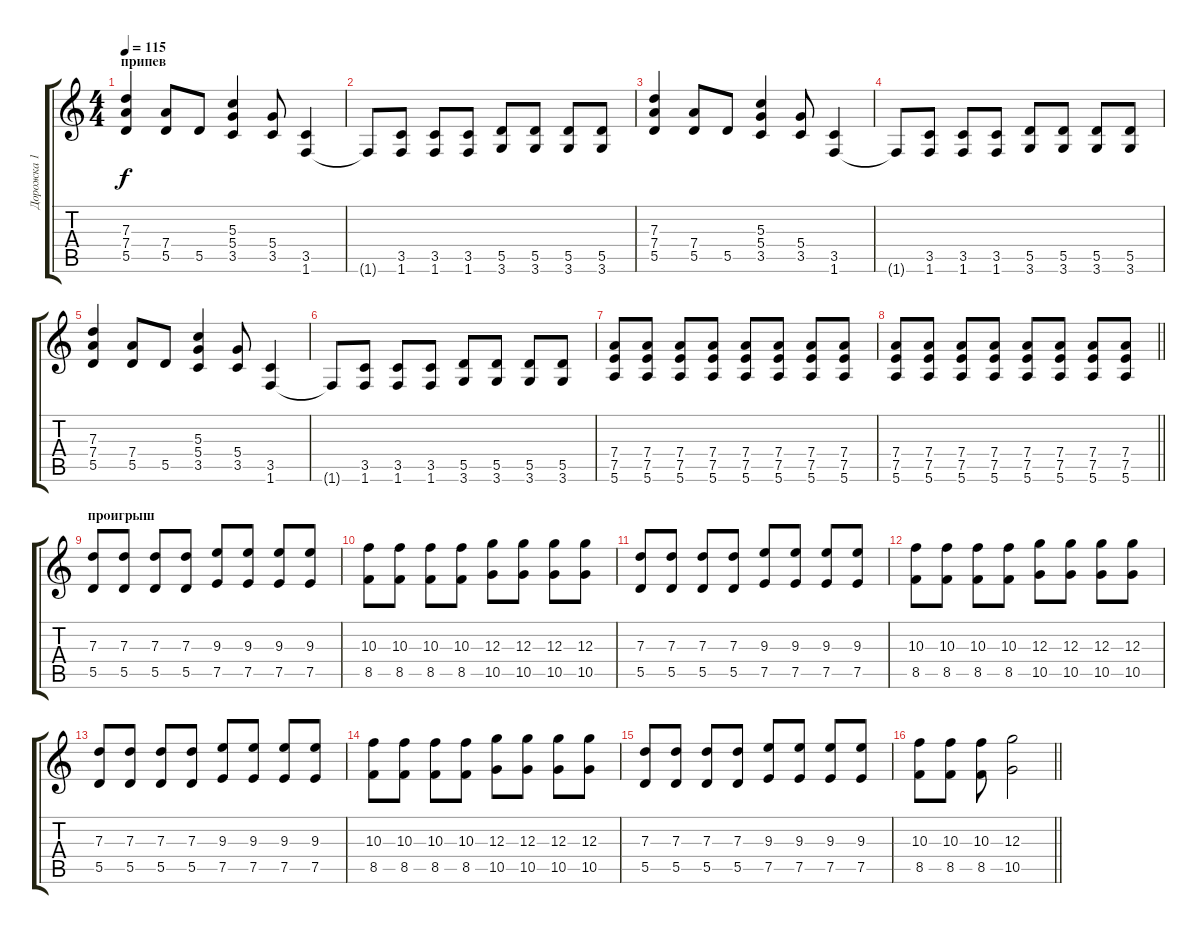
\track ("Дорожка 1" "Дорожка 1") {instrument electricguitarclean}
\staff {score tabs}
\tuning (E4 B3 G3 D3 A2 E2) {hide}
\ts (4 4)
\section ("" "припев")
\tempo 115
\clef g2
\ks c
(7.3 7.4 5.5).4{dy f instrument overdrivenguitar} (7.4 5.5).8 5.5.8 (5.3 5.4 3.5).4 (5.4 3.5).8 (3.5 1.6).4 |
1.6{t}.8 (3.5 1.6).8 (3.5 1.6).8 (3.5 1.6).8 (5.5 3.6).8 (5.5 3.6).8 (5.5 3.6).8 (5.5 3.6).8 |
(7.3 7.4 5.5).4 (7.4 5.5).8 5.5.8 (5.3 5.4 3.5).4 (5.4 3.5).8 (3.5 1.6).4 |
1.6{t}.8 (3.5 1.6).8 (3.5 1.6).8 (3.5 1.6).8 (5.5 3.6).8 (5.5 3.6).8 (5.5 3.6).8 (5.5 3.6).8 |
(7.3 7.4 5.5).4 (7.4 5.5).8 5.5.8 (5.3 5.4 3.5).4 (5.4 3.5).8 (3.5 1.6).4 |
1.6{t}.8 (3.5 1.6).8 (3.5 1.6).8 (3.5 1.6).8 (5.5 3.6).8 (5.5 3.6).8 (5.5 3.6).8 (5.5 3.6).8 |
(7.4 7.5 5.6).8 (7.4 7.5 5.6).8 (7.4 7.5 5.6).8 (7.4 7.5 5.6).8 (7.4 7.5 5.6).8 (7.4 7.5 5.6).8 (7.4 7.5 5.6).8 (7.4 7.5 5.6).8 |
\barLineRight lightlight
(7.4 7.5 5.6).8 (7.4 7.5 5.6).8 (7.4 7.5 5.6).8 (7.4 7.5 5.6).8 (7.4 7.5 5.6).8 (7.4 7.5 5.6).8 (7.4 7.5 5.6).8 (7.4 7.5 5.6).8 |
\section ("" "проигрыш")
(7.3 5.5).8 (7.3 5.5).8 (7.3 5.5).8 (7.3 5.5).8 (9.3 7.5).8 (9.3 7.5).8 (9.3 7.5).8 (9.3 7.5).8 |
(10.3 8.5).8 (10.3 8.5).8 (10.3 8.5).8 (10.3 8.5).8 (12.3 10.5).8 (12.3 10.5).8 (12.3 10.5).8 (12.3 10.5).8 |
(7.3 5.5).8 (7.3 5.5).8 (7.3 5.5).8 (7.3 5.5).8 (9.3 7.5).8 (9.3 7.5).8 (9.3 7.5).8 (9.3 7.5).8 |
(10.3 8.5).8 (10.3 8.5).8 (10.3 8.5).8 (10.3 8.5).8 (12.3 10.5).8 (12.3 10.5).8 (12.3 10.5).8 (12.3 10.5).8 |
(7.3 5.5).8 (7.3 5.5).8 (7.3 5.5).8 (7.3 5.5).8 (9.3 7.5).8 (9.3 7.5).8 (9.3 7.5).8 (9.3 7.5).8 |
(10.3 8.5).8 (10.3 8.5).8 (10.3 8.5).8 (10.3 8.5).8 (12.3 10.5).8 (12.3 10.5).8 (12.3 10.5).8 (12.3 10.5).8 |
(7.3 5.5).8 (7.3 5.5).8 (7.3 5.5).8 (7.3 5.5).8 (9.3 7.5).8 (9.3 7.5).8 (9.3 7.5).8 (9.3 7.5).8 |
\barLineRight lightlight
(10.3 8.5).8 (10.3 8.5).8 (10.3 8.5).8 (12.3 10.5).2
